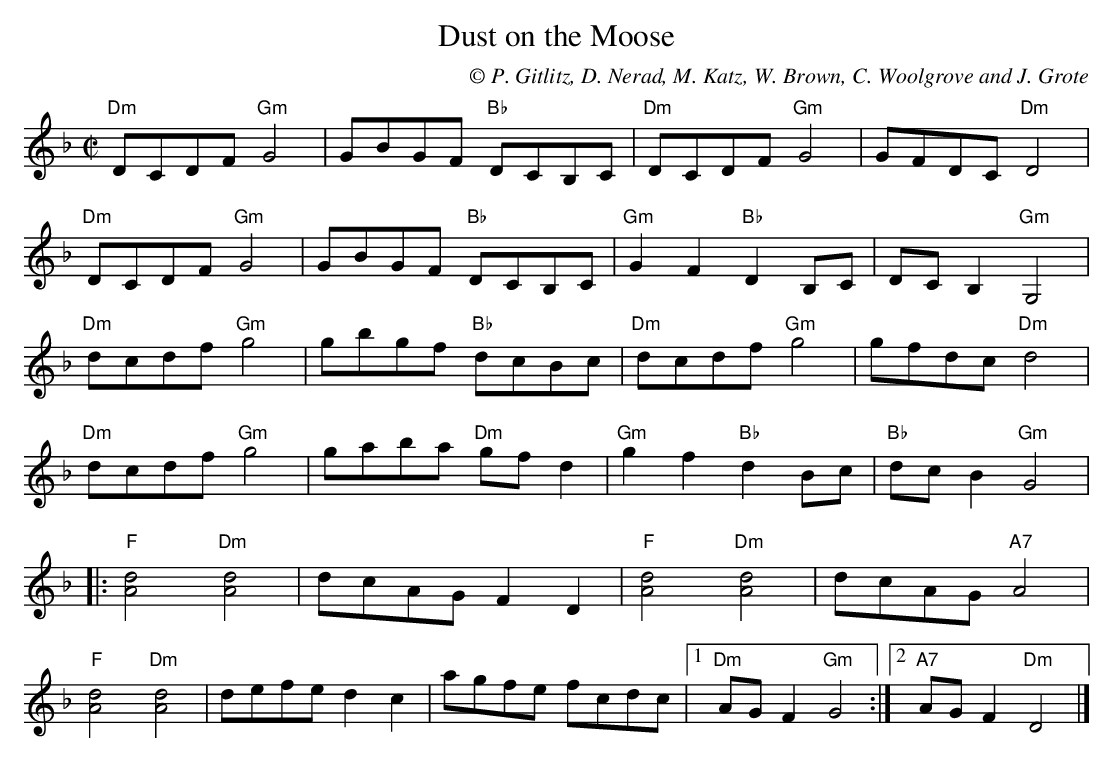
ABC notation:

X:1
T:Dust on the Moose
M:C|
L:1/8
C:© P. Gitlitz, D. Nerad, M. Katz, W. Brown, C. Woolgrove and J. Grote
K:Dm
"Dm"DCDF "Gm"G4|GBGF "Bb"DCB,C| "Dm"DCDF "Gm"G4|GFDC "Dm"D4|!
"Dm"DCDF "Gm"G4|GBGF "Bb"DCB,C| "Gm"G2F2"Bb"D2B,C|DCB,2 "Gm"G,4|!
"Dm"dcdf "Gm"g4|gbgf "Bb"dcBc|"Dm"dcdf "Gm"g4|gfdc "Dm"d4|!
"Dm"dcdf "Gm"g4|gaba "Dm"gfd2|"Gm"g2f2 "Bb"d2Bc|"Bb"dcB2  "Gm"G4|!
|:"F"[A4d4]"Dm"[A4d4]|dcAG F2D2|"F"[A4d4] "Dm"[A4d4]|dcAG "A7"A4|!
"F"[A4d4] "Dm"[A4d4]|defe d2c2|agfe fcdc|1"Dm"AG F2 "Gm"G4:|2"A7"AG F2 "Dm"D4|]
